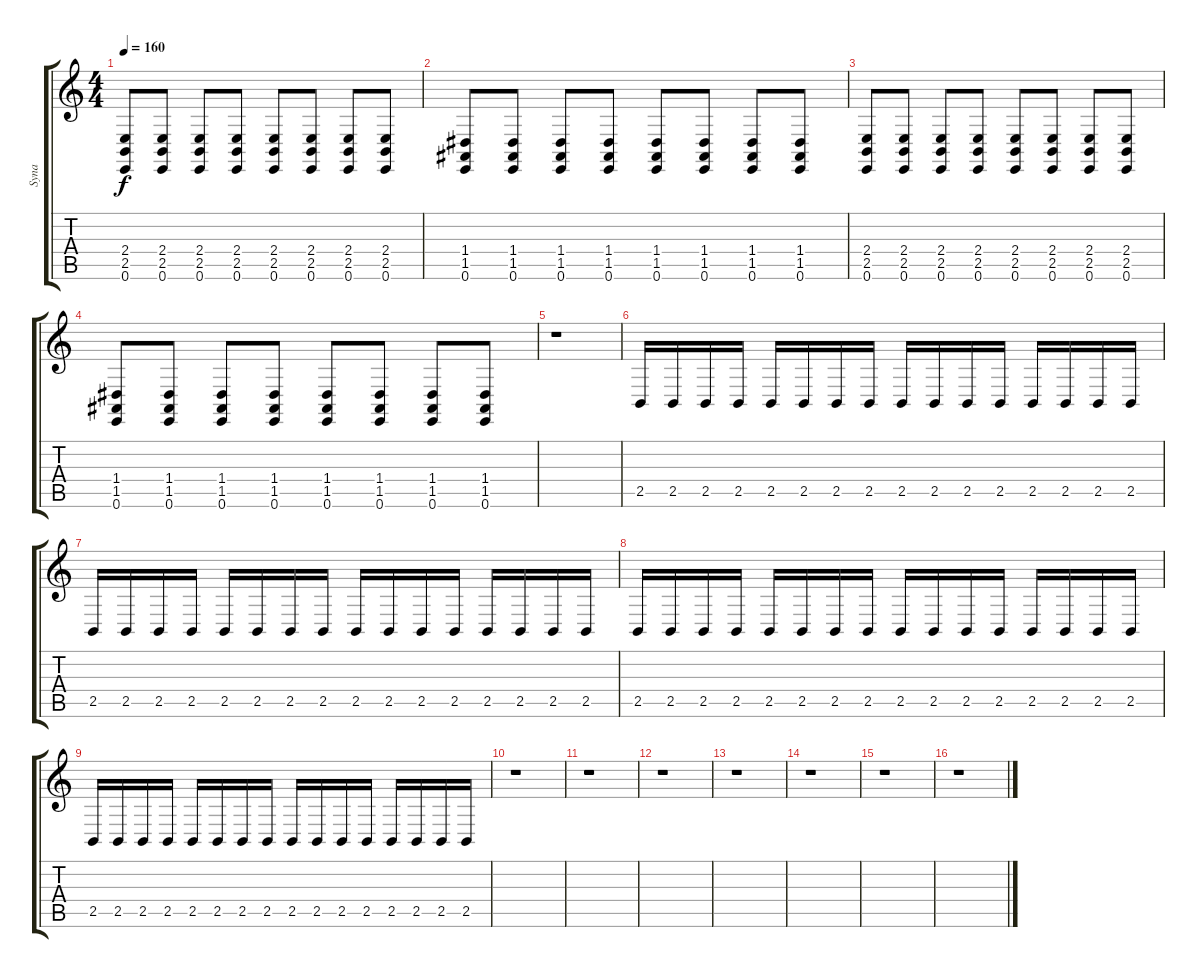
\track ("Syna" "Syna") {instrument harpsichord}
\staff {score tabs}
\tuning (E4 B3 G3 D3 A2 E2) {hide}
\ts (4 4)
\tempo 160
\clef g2
\ks c
(2.4 2.5 0.6).8{dy f} (2.4 2.5 0.6).8 (2.4 2.5 0.6).8 (2.4 2.5 0.6).8 (2.4 2.5 0.6).8 (2.4 2.5 0.6).8 (2.4 2.5 0.6).8 (2.4 2.5 0.6).8 |
(1.4 1.5 0.6).8 (1.4 1.5 0.6).8 (1.4 1.5 0.6).8 (1.4 1.5 0.6).8 (1.4 1.5 0.6).8 (1.4 1.5 0.6).8 (1.4 1.5 0.6).8 (1.4 1.5 0.6).8 |
(2.4 2.5 0.6).8 (2.4 2.5 0.6).8 (2.4 2.5 0.6).8 (2.4 2.5 0.6).8 (2.4 2.5 0.6).8 (2.4 2.5 0.6).8 (2.4 2.5 0.6).8 (2.4 2.5 0.6).8 |
(1.4 1.5 0.6).8 (1.4 1.5 0.6).8 (1.4 1.5 0.6).8 (1.4 1.5 0.6).8 (1.4 1.5 0.6).8 (1.4 1.5 0.6).8 (1.4 1.5 0.6).8 (1.4 1.5 0.6).8 |
r.1 |
2.5.16 2.5.16 2.5.16 2.5.16 2.5.16 2.5.16 2.5.16 2.5.16 2.5.16 2.5.16 2.5.16 2.5.16 2.5.16 2.5.16 2.5.16 2.5.16 |
2.5.16 2.5.16 2.5.16 2.5.16 2.5.16 2.5.16 2.5.16 2.5.16 2.5.16 2.5.16 2.5.16 2.5.16 2.5.16 2.5.16 2.5.16 2.5.16 |
2.5.16 2.5.16 2.5.16 2.5.16 2.5.16 2.5.16 2.5.16 2.5.16 2.5.16 2.5.16 2.5.16 2.5.16 2.5.16 2.5.16 2.5.16 2.5.16 |
2.5.16 2.5.16 2.5.16 2.5.16 2.5.16 2.5.16 2.5.16 2.5.16 2.5.16 2.5.16 2.5.16 2.5.16 2.5.16 2.5.16 2.5.16 2.5.16 |
r.1 |
r.1 |
r.1 |
r.1 |
r.1 |
r.1 |
r.1
